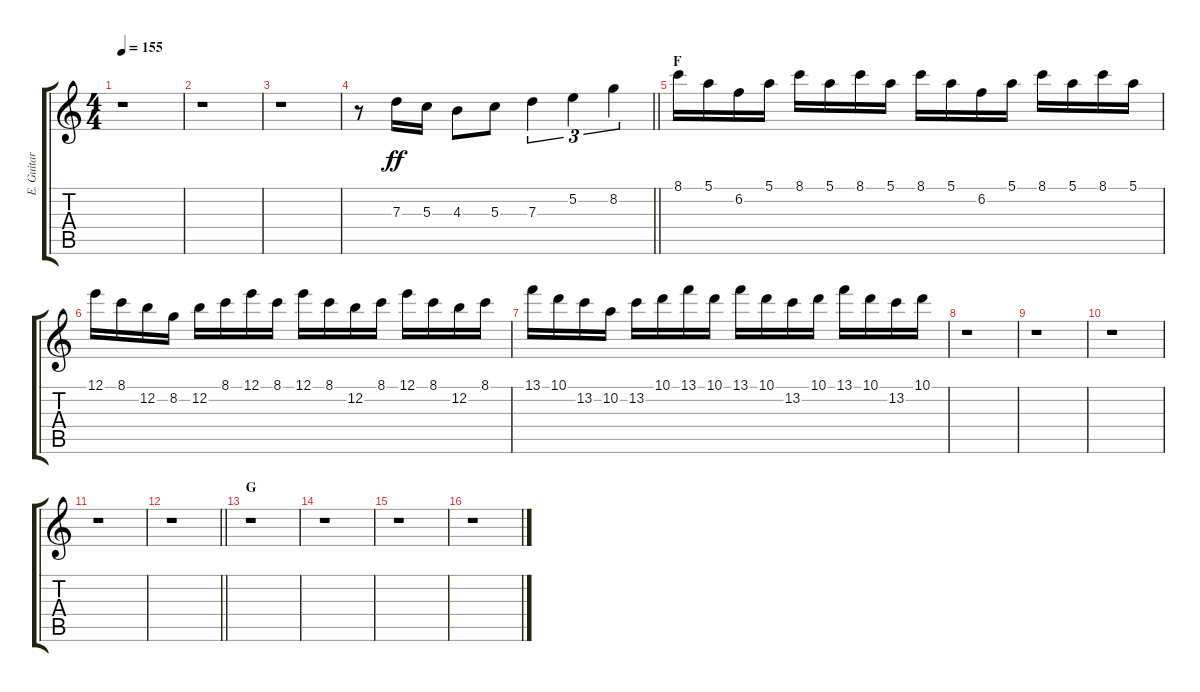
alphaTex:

\track ("E. Guitar IV" "E. Guitar ") {instrument overdrivenguitar}
\staff {score tabs}
\tuning (E4 B3 G3 D3 A2 E2) {hide}
\ts (4 4)
\tempo 155
\clef g2
\ks c
r.1{dy ff} |
r.1 |
r.1 |
\barLineRight lightlight
r.8 7.3.16 5.3.16 4.3.8 5.3.8 7.3.4{tu (3 2)} 5.2.4{tu (3 2)} 8.2.4{tu (3 2)} |
\section ("" "F")
8.1.16 5.1.16 6.2.16 5.1.16 8.1.16 5.1.16 8.1.16 5.1.16 8.1.16 5.1.16 6.2.16 5.1.16 8.1.16 5.1.16 8.1.16 5.1.16 |
12.1.16 8.1.16 12.2.16 8.2.16 12.2.16 8.1.16 12.1.16 8.1.16 12.1.16 8.1.16 12.2.16 8.1.16 12.1.16 8.1.16 12.2.16 8.1.16 |
13.1.16 10.1.16 13.2.16 10.2.16 13.2.16 10.1.16 13.1.16 10.1.16 13.1.16 10.1.16 13.2.16 10.1.16 13.1.16 10.1.16 13.2.16 10.1.16 |
r.1 |
r.1 |
r.1 |
r.1 |
\barLineRight lightlight
r.1 |
\section ("" "G")
r.1 |
r.1 |
r.1 |
r.1
